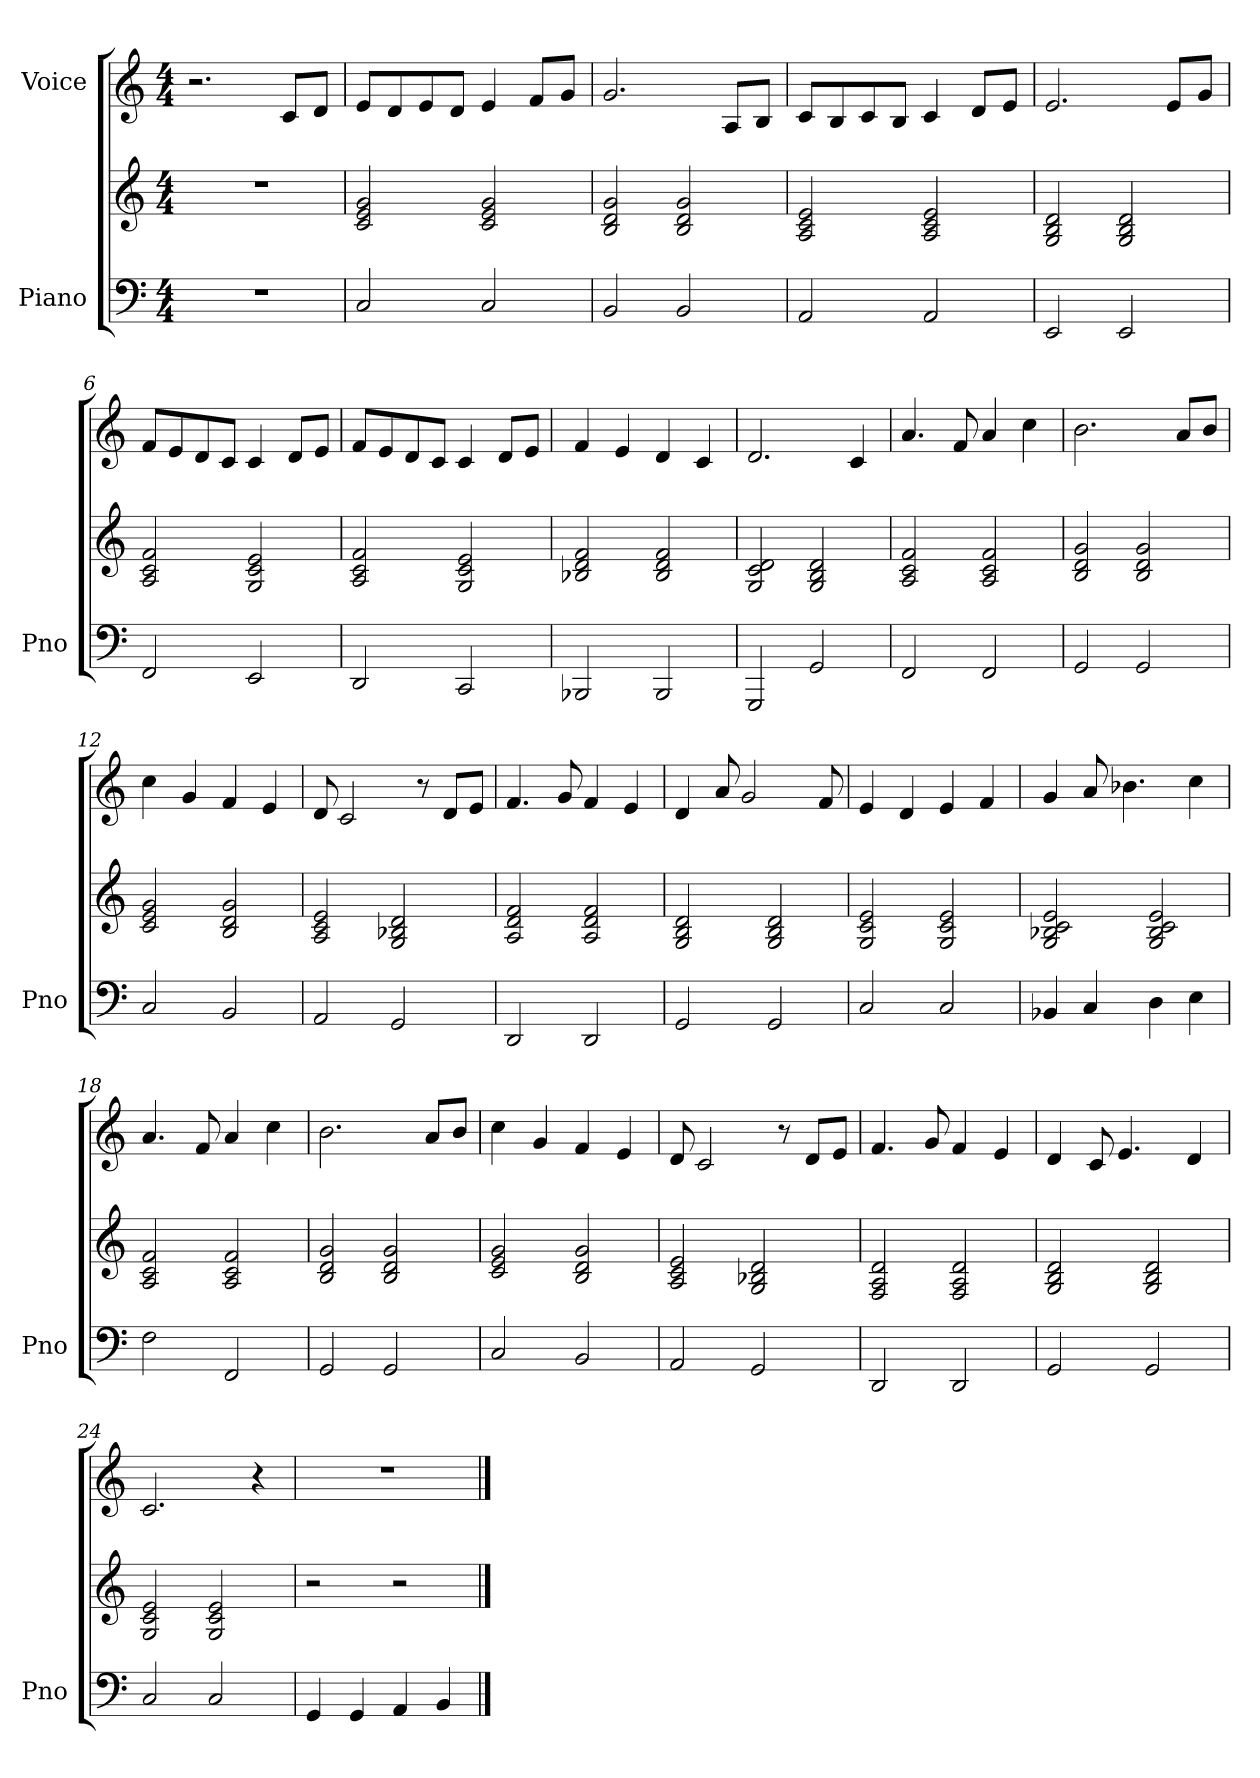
**kern	**kern	**kern
*part2	*part2	*part1
*staff3	*staff2	*staff1
*I"Piano	*	*I"Voice
*I'Pno	*	*
*clefF4	*clefG2	*clefG2
*k[]	*k[]	*k[]
*M4/4	*M4/4	*M4/4
=1	=1	=1
1r	1r	2.r
.	.	8c/L
.	.	8d/J
=2	=2	=2
2C/	2c/ 2e/ 2g/	8e/L
.	.	8d/
.	.	8e/
.	.	8d/J
2C/	2c/ 2e/ 2g/	4e/
.	.	8f/L
.	.	8g/J
=3	=3	=3
2BB/	2B/ 2d/ 2g/	2.g/
2BB/	2B/ 2d/ 2g/	.
.	.	8A/L
.	.	8B/J
=4	=4	=4
2AA/	2A/ 2c/ 2e/	8c/L
.	.	8B/
.	.	8c/
.	.	8B/J
2AA/	2A/ 2c/ 2e/	4c/
.	.	8d/L
.	.	8e/J
=5	=5	=5
2EE/	2G/ 2B/ 2d/	2.e/
2EE/	2G/ 2B/ 2d/	.
.	.	8e/L
.	.	8g/J
=6	=6	=6
2FF/	2A/ 2c/ 2f/	8f/L
.	.	8e/
.	.	8d/
.	.	8c/J
2EE/	2G/ 2c/ 2e/	4c/
.	.	8d/L
.	.	8e/J
!!LO:LB:g=z
=7	=7	=7
2DD/	2A/ 2c/ 2f/	8f/L
.	.	8e/
.	.	8d/
.	.	8c/J
2CC/	2G/ 2c/ 2e/	4c/
.	.	8d/L
.	.	8e/J
=8	=8	=8
2BBB-X/	2B-X/ 2d/ 2f/	4f/
.	.	4e/
2BBB-/	2B-/ 2d/ 2f/	4d/
.	.	4c/
=9	=9	=9
2GGG/	2G/ 2c/ 2d/	2.d/
2GG/	2G/ 2B/ 2d/	.
.	.	4c/
=10	=10	=10
2FF/	2A/ 2c/ 2f/	4.a/
.	.	8f/
2FF/	2A/ 2c/ 2f/	4a/
.	.	4cc\
=11	=11	=11
2GG/	2B/ 2d/ 2g/	2.b\
2GG/	2B/ 2d/ 2g/	.
.	.	8a/L
.	.	8b/J
=12	=12	=12
2C/	2c/ 2e/ 2g/	4cc\
.	.	4g/
2BB/	2B/ 2d/ 2g/	4f/
.	.	4e/
=13	=13	=13
2AA/	2A/ 2c/ 2e/	8d/
.	.	2c/
2GG/	2G/ 2B-X/ 2d/	.
.	.	8r
.	.	8d/L
.	.	8e/J
=14	=14	=14
2DD/	2A/ 2d/ 2f/	4.f/
.	.	8g/
2DD/	2A/ 2d/ 2f/	4f/
.	.	4e/
!!LO:LB:g=z
=15	=15	=15
2GG/	2G/ 2B/ 2d/	4d/
.	.	8a/
.	.	2g/
2GG/	2G/ 2B/ 2d/	.
.	.	8f/
=16	=16	=16
2C/	2G/ 2c/ 2e/	4e/
.	.	4d/
2C/	2G/ 2c/ 2e/	4e/
.	.	4f/
=17	=17	=17
4BB-X/	2G/ 2B-X/ 2c/ 2e/	4g/
4C/	.	8a/
.	.	4.b-X\
4D\	2G/ 2B-/ 2c/ 2e/	.
4E\	.	4cc\
=18	=18	=18
2F\	2A/ 2c/ 2f/	4.a/
.	.	8f/
2FF/	2A/ 2c/ 2f/	4a/
.	.	4cc\
=19	=19	=19
2GG/	2B/ 2d/ 2g/	2.b\
2GG/	2B/ 2d/ 2g/	.
.	.	8a/L
.	.	8b/J
=20	=20	=20
2C/	2c/ 2e/ 2g/	4cc\
.	.	4g/
2BB/	2B/ 2d/ 2g/	4f/
.	.	4e/
=21	=21	=21
2AA/	2A/ 2c/ 2e/	8d/
.	.	2c/
2GG/	2G/ 2B-X/ 2d/	.
.	.	8r
.	.	8d/L
.	.	8e/J
=22	=22	=22
2DD/	2F/ 2A/ 2d/	4.f/
.	.	8g/
2DD/	2F/ 2A/ 2d/	4f/
.	.	4e/
!!LO:LB:g=z
=23	=23	=23
2GG/	2G/ 2B/ 2d/	4d/
.	.	8c/
.	.	4.e/
2GG/	2G/ 2B/ 2d/	.
.	.	4d/
=24	=24	=24
2C/	2G/ 2c/ 2e/	2.c/
2C/	2G/ 2c/ 2e/	.
.	.	4r
=25	=25	=25
4GG/	2r	1r
4GG/	.	.
4AA/	2r	.
4BB/	.	.
==	==	==
*-	*-	*-
